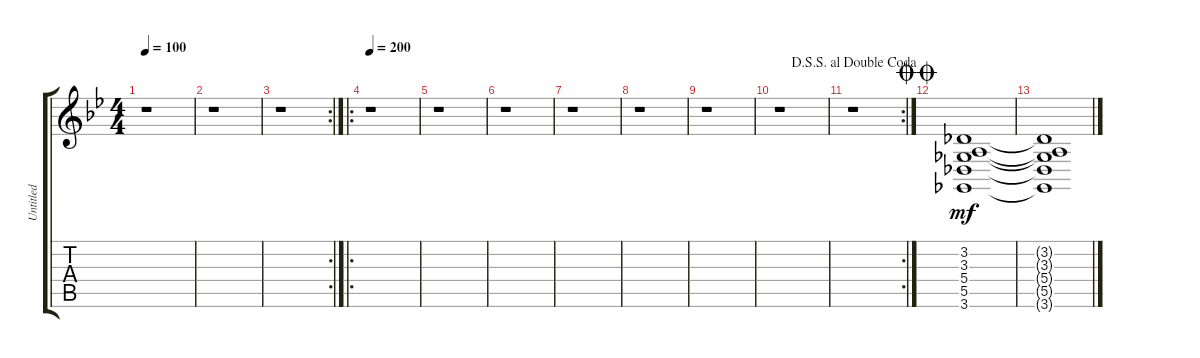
\track ("Untitled" "Untitled") {instrument tremolostrings}
\staff {score tabs}
\tuning (Eb4 Bb3 Gb3 Db3 Ab2 Eb2) {hide}
\ts (4 4)
\tempo 100
\clef g2
\ks bb
r.1{dy mp} |
r.1 |
\rc 2
r.1 |
\ro
\tempo 200
r.1 |
r.1 |
r.1 |
r.1 |
r.1 |
r.1 |
r.1 |
\rc 2
\jump dalsegnosegnoaldoublecoda
r.1 |
\jump doublecoda
(3.2 3.3 5.4 5.5 3.6).1{dy mf} |
(3.2{t} 3.3{t} 5.4{t} 5.5{t} 3.6{t}).1
